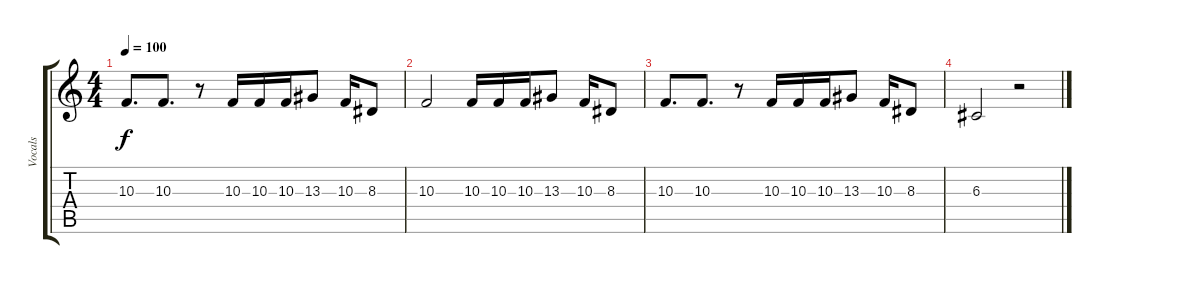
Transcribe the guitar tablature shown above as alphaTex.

\track ("Vocals" "Vocals") {instrument trumpet}
\staff {score tabs}
\tuning (E4 B3 G3 D3 A2 E2) {hide}
\ts (4 4)
\tempo 100
\clef g2
\ks c
10.3.8{d dy f} 10.3.8{d} r.8 10.3.16 10.3.16 10.3.16 13.3.8 10.3.16 8.3.8 |
10.3.2 10.3.16 10.3.16 10.3.16 13.3.8 10.3.16 8.3.8 |
10.3.8{d} 10.3.8{d} r.8 10.3.16 10.3.16 10.3.16 13.3.8 10.3.16 8.3.8 |
6.3.2 r.2
